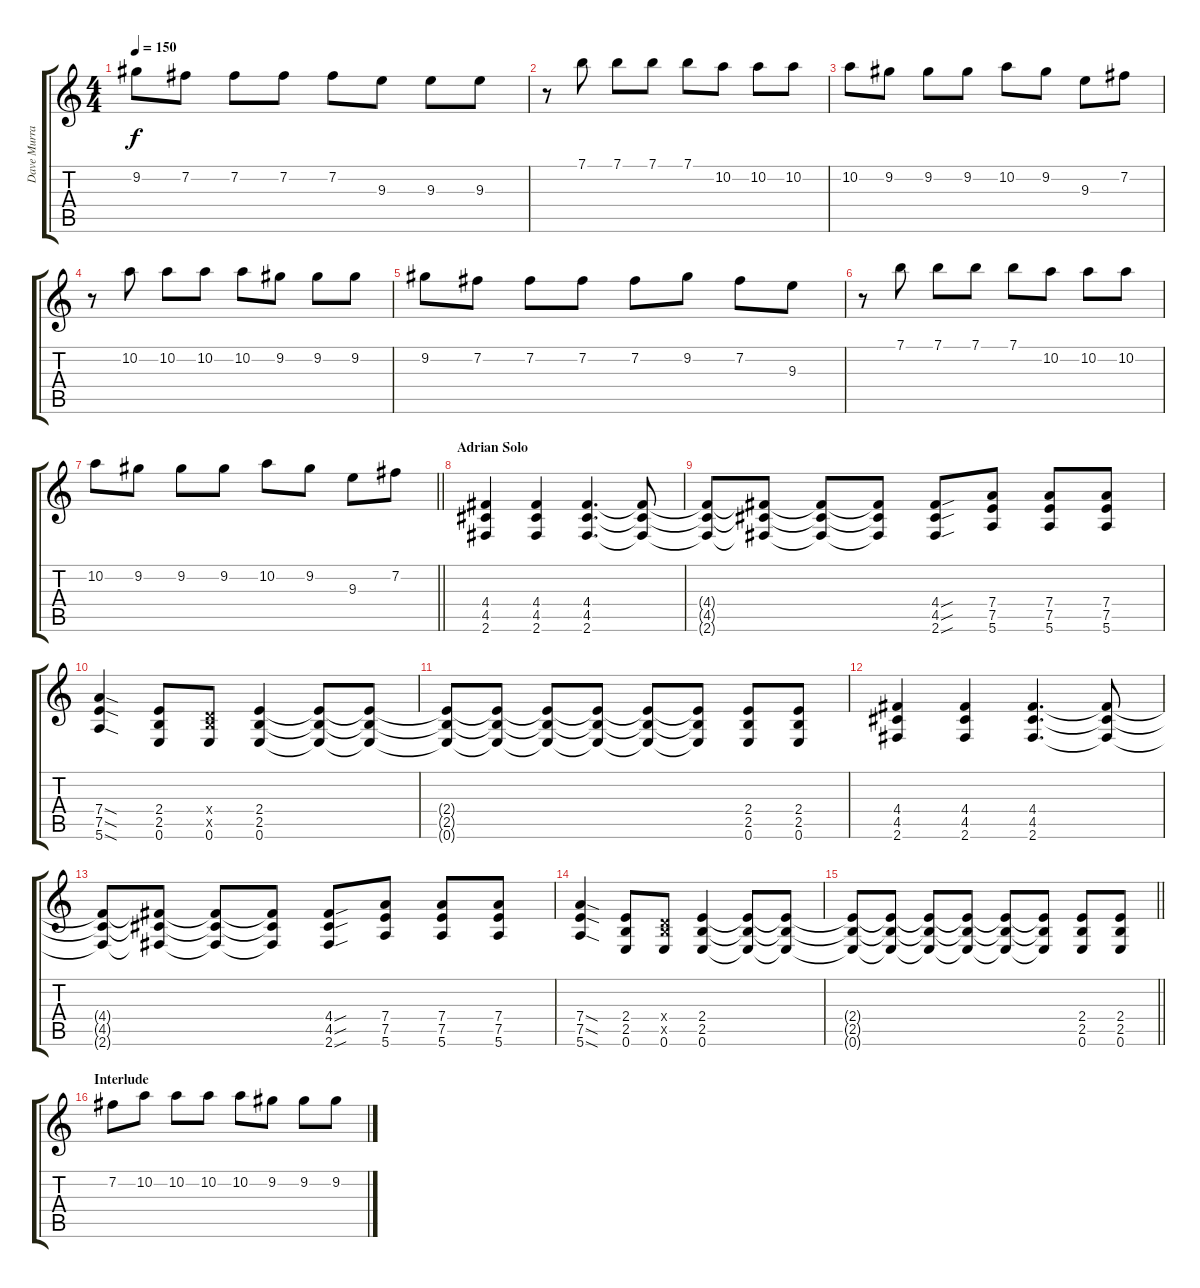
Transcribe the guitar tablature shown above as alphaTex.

\track ("Dave Murray" "Dave Murra") {instrument distortionguitar}
\staff {score tabs}
\tuning (E4 B3 G3 D3 A2 E2) {hide}
\ts (4 4)
\tempo 150
\clef g2
\ks c
9.2.8{dy f} 7.2.8 7.2.8 7.2.8 7.2.8 9.3.8 9.3.8 9.3.8 |
r.8 7.1.8 7.1.8 7.1.8 7.1.8 10.2.8 10.2.8 10.2.8 |
10.2.8 9.2.8 9.2.8 9.2.8 10.2.8 9.2.8 9.3.8 7.2.8 |
r.8 10.2.8 10.2.8 10.2.8 10.2.8 9.2.8 9.2.8 9.2.8 |
9.2.8 7.2.8 7.2.8 7.2.8 7.2.8 9.2.8 7.2.8 9.3.8 |
r.8 7.1.8 7.1.8 7.1.8 7.1.8 10.2.8 10.2.8 10.2.8 |
\barLineRight lightlight
10.2.8 9.2.8 9.2.8 9.2.8 10.2.8 9.2.8 9.3.8 7.2.8 |
\section ("" "Adrian Solo")
(4.4 4.5 2.6).4 (4.4 4.5 2.6).4 (4.4 4.5 2.6).4{d} (4.4{t} 4.5{t} 2.6{t}).8 |
(4.4{t} 4.5{t} 2.6{t}).8 (4.4{t} 4.5{t} 2.6{t}).8 (4.4{t} 4.5{t} 2.6{t}).8 (4.4{t} 4.5{t} 2.6{t}).8 (4.4{sou} 4.5{sou} 2.6{sou}).8 (7.4 7.5 5.6).8 (7.4 7.5 5.6).8 (7.4 7.5 5.6).8 |
(7.4{sod} 7.5{sod} 5.6{sod}).4 (2.4 2.5 0.6).8 (0.4{x} 2.5{x} 0.6).8 (2.4 2.5 0.6).4 (2.4{t} 2.5{t} 0.6{t}).8 (2.4{t} 2.5{t} 0.6{t}).8 |
(2.4{t} 2.5{t} 0.6{t}).8 (2.4{t} 2.5{t} 0.6{t}).8 (2.4{t} 2.5{t} 0.6{t}).8 (2.4{t} 2.5{t} 0.6{t}).8 (2.4{t} 2.5{t} 0.6{t}).8 (2.4{t} 2.5{t} 0.6{t}).8 (2.4 2.5 0.6).8 (2.4 2.5 0.6).8 |
(4.4 4.5 2.6).4 (4.4 4.5 2.6).4 (4.4 4.5 2.6).4{d} (4.4{t} 4.5{t} 2.6{t}).8 |
(4.4{t} 4.5{t} 2.6{t}).8 (4.4{t} 4.5{t} 2.6{t}).8 (4.4{t} 4.5{t} 2.6{t}).8 (4.4{t} 4.5{t} 2.6{t}).8 (4.4{sou} 4.5{sou} 2.6{sou}).8 (7.4 7.5 5.6).8 (7.4 7.5 5.6).8 (7.4 7.5 5.6).8 |
(7.4{sod} 7.5{sod} 5.6{sod}).4 (2.4 2.5 0.6).8 (0.4{x} 2.5{x} 0.6).8 (2.4 2.5 0.6).4 (2.4{t} 2.5{t} 0.6{t}).8 (2.4{t} 2.5{t} 0.6{t}).8 |
\barLineRight lightlight
(2.4{t} 2.5{t} 0.6{t}).8 (2.4{t} 2.5{t} 0.6{t}).8 (2.4{t} 2.5{t} 0.6{t}).8 (2.4{t} 2.5{t} 0.6{t}).8 (2.4{t} 2.5{t} 0.6{t}).8 (2.4{t} 2.5{t} 0.6{t}).8 (2.4 2.5 0.6).8 (2.4 2.5 0.6).8 |
\section ("" "Interlude")
7.2.8 10.2.8 10.2.8 10.2.8 10.2.8 9.2.8 9.2.8 9.2.8
